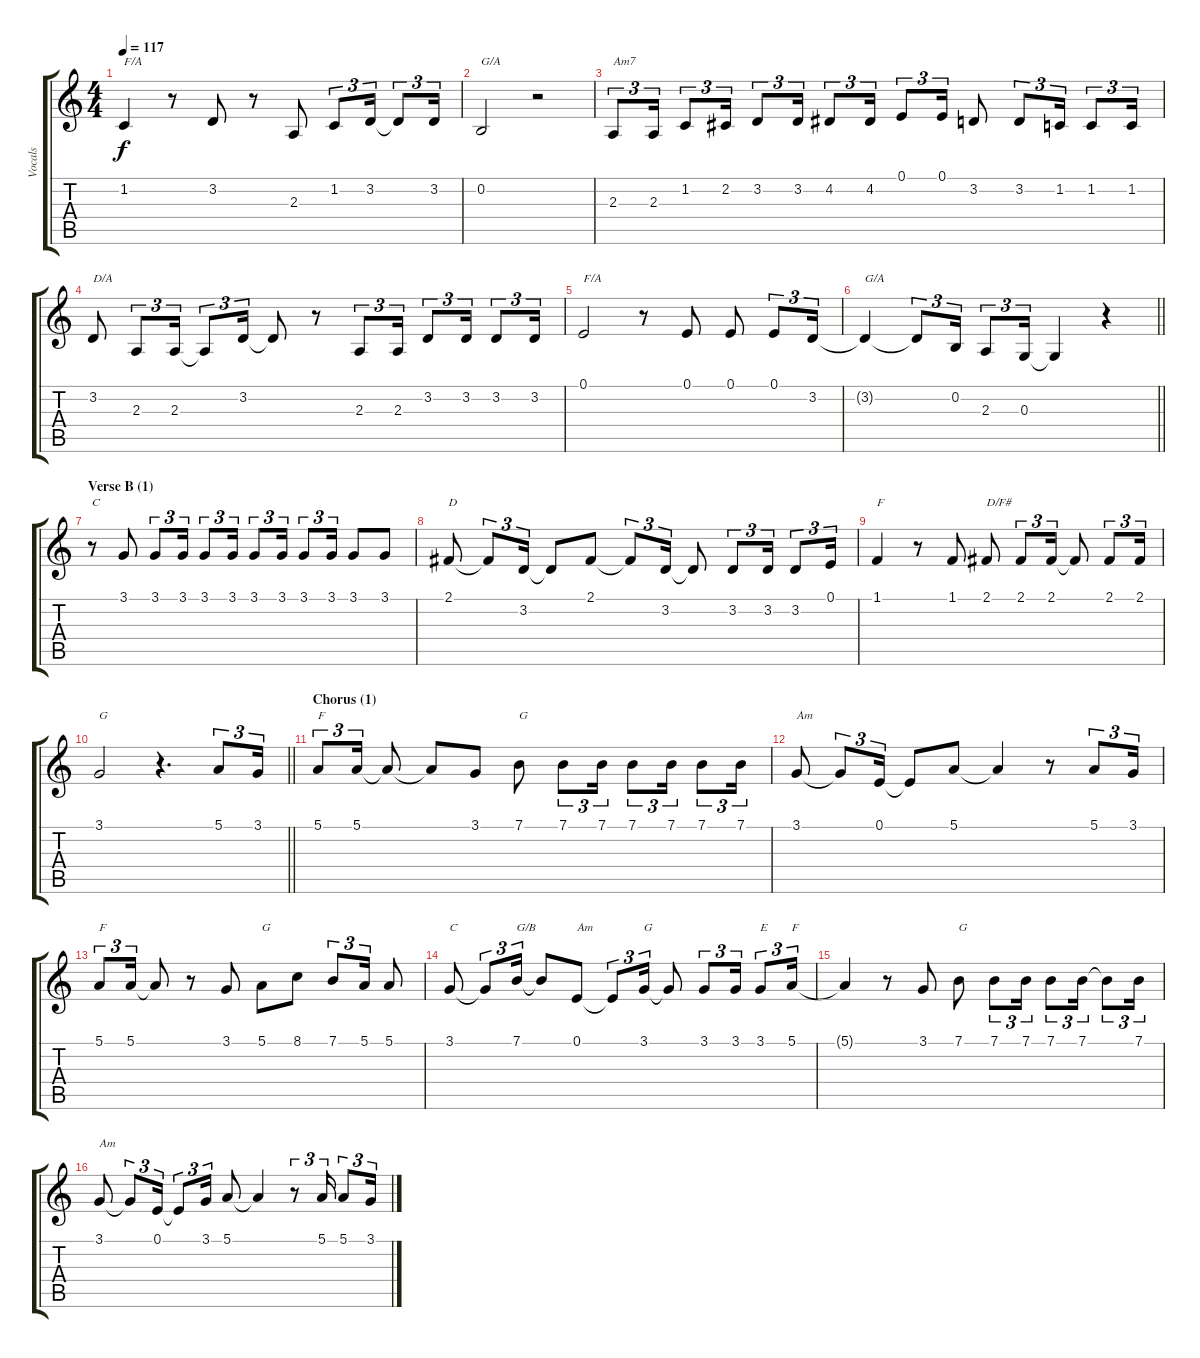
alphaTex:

\track ("Vocals" "Vocals") {instrument sopranosax}
\staff {score tabs}
\tuning (E4 B3 G3 D3 A2 E2) {hide}
\ts (4 4)
\tempo 117
\clef g2
\ks aminor
1.2{t}.4{txt "F/A" dy f} r.8 3.2.8 r.8 2.3.8 1.2.8{tu (3 2)} 3.2.16{tu (3 2)} 3.2{t}.8{tu (3 2)} 3.2.16{tu (3 2)} |
0.2.2{txt "G/A"} r.2 |
2.3.8{tu (3 2) txt "Am7"} 2.3.16{tu (3 2)} 1.2.8{tu (3 2)} 2.2.16{tu (3 2)} 3.2.8{tu (3 2)} 3.2.16{tu (3 2)} 4.2.8{tu (3 2)} 4.2.16{tu (3 2)} 0.1.8{tu (3 2)} 0.1.16{tu (3 2)} 3.2.8 3.2.8{tu (3 2)} 1.2.16{tu (3 2)} 1.2.8{tu (3 2)} 1.2.16{tu (3 2)} |
3.2.8{txt "D/A"} 2.3.8{tu (3 2)} 2.3.16{tu (3 2)} 2.3{t}.8{tu (3 2)} 3.2.16{tu (3 2)} 3.2{t}.8 r.8 2.3.8{tu (3 2)} 2.3.16{tu (3 2)} 3.2.8{tu (3 2)} 3.2.16{tu (3 2)} 3.2.8{tu (3 2)} 3.2.16{tu (3 2)} |
0.1.2{txt "F/A"} r.8 0.1.8 0.1.8 0.1.8{tu (3 2)} 3.2.16{tu (3 2)} |
\barLineRight lightlight
3.2{t}.4{txt "G/A"} 3.2{t}.8{tu (3 2)} 0.2.16{tu (3 2)} 2.3.8{tu (3 2)} 0.3.16{tu (3 2)} 0.3{t}.4 r.4 |
\section ("" "Verse B (1)")
r.8{txt "C"} 3.1.8 3.1.8{tu (3 2)} 3.1.16{tu (3 2)} 3.1.8{tu (3 2)} 3.1.16{tu (3 2)} 3.1.8{tu (3 2)} 3.1.16{tu (3 2)} 3.1.8{tu (3 2)} 3.1.16{tu (3 2)} 3.1.8 3.1.8 |
2.1.8{txt "D"} 2.1{t}.8{tu (3 2)} 3.2.16{tu (3 2)} 3.2{t}.8 2.1.8 2.1{t}.8{tu (3 2)} 3.2.16{tu (3 2)} 3.2{t}.8 3.2.8{tu (3 2)} 3.2.16{tu (3 2)} 3.2.8{tu (3 2)} 0.1.16{tu (3 2)} |
1.1.4{txt "F"} r.8 1.1.8 2.1.8{txt "D/F#"} 2.1.8{tu (3 2)} 2.1.16{tu (3 2)} 2.1{t}.8 2.1.8{tu (3 2)} 2.1.16{tu (3 2)} |
\barLineRight lightlight
3.1.2{txt "G"} r.4{d} 5.1.8{tu (3 2)} 3.1.16{tu (3 2)} |
\section ("" "Chorus (1)")
5.1.8{tu (3 2) txt "F"} 5.1.16{tu (3 2)} 5.1{t}.8 5.1{t}.8 3.1.8 7.1.8{txt "G"} 7.1.8{tu (3 2)} 7.1.16{tu (3 2)} 7.1.8{tu (3 2)} 7.1.16{tu (3 2)} 7.1.8{tu (3 2)} 7.1.16{tu (3 2)} |
3.1.8{txt "Am"} 3.1{t}.8{tu (3 2)} 0.1.16{tu (3 2)} 0.1{t}.8 5.1.8 5.1{t}.4 r.8 5.1.8{tu (3 2)} 3.1.16{tu (3 2)} |
5.1.8{tu (3 2) txt "F"} 5.1.16{tu (3 2)} 5.1{t}.8 r.8 3.1.8 5.1.8{txt "G"} 8.1.8 7.1.8{tu (3 2)} 5.1.16{tu (3 2)} 5.1.8 |
3.1.8{txt "C"} 3.1{t}.8{tu (3 2)} 7.1.16{tu (3 2) txt "G/B"} 7.1{t}.8 0.1.8{txt "Am"} 0.1{t}.8{tu (3 2)} 3.1.16{tu (3 2) txt "G"} 3.1{t}.8 3.1.8{tu (3 2)} 3.1.16{tu (3 2)} 3.1.8{tu (3 2) txt "E"} 5.1.16{tu (3 2) txt "F"} |
5.1{t}.4 r.8 3.1.8 7.1.8{txt "G"} 7.1.8{tu (3 2)} 7.1.16{tu (3 2)} 7.1.8{tu (3 2)} 7.1.16{tu (3 2)} 7.1{t}.8{tu (3 2)} 7.1.16{tu (3 2)} |
3.1.8{txt "Am"} 3.1{t}.8{tu (3 2)} 0.1.16{tu (3 2)} 0.1{t}.8{tu (3 2)} 3.1.16{tu (3 2)} 5.1.8 5.1{t}.4 r.8{tu (3 2)} 5.1.16{tu (3 2)} 5.1.8{tu (3 2)} 3.1.16{tu (3 2)}
